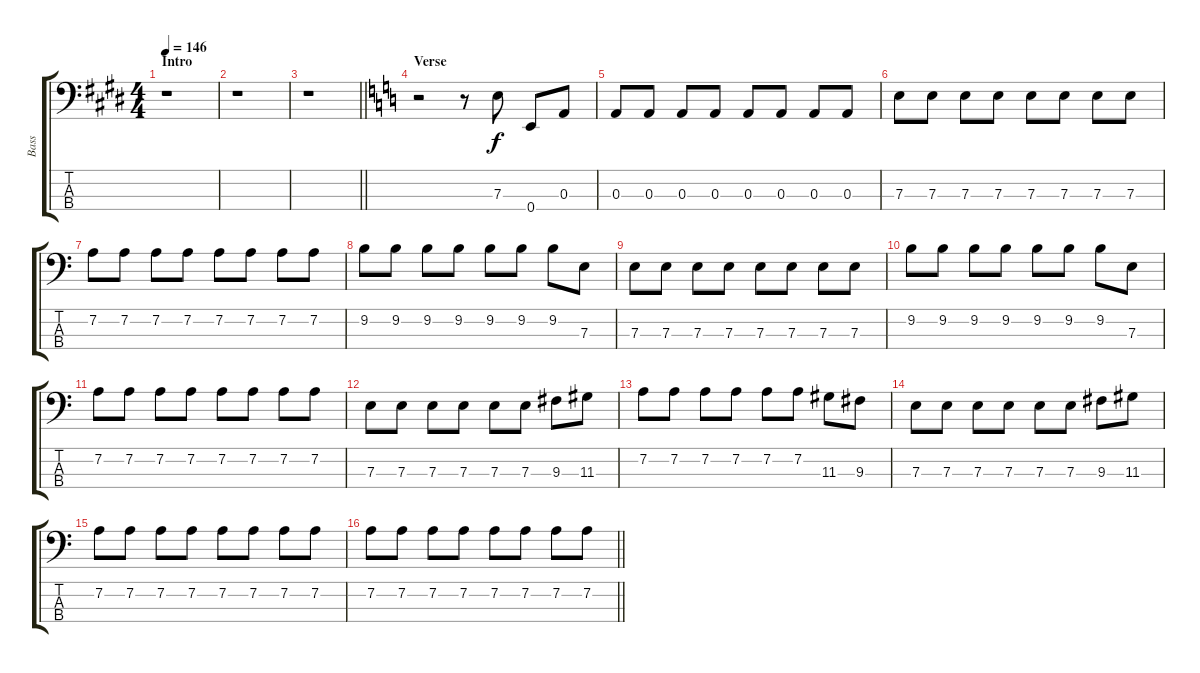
\track ("Bass" "Bass") {instrument electricbasspick}
\staff {score tabs}
\tuning (G2 D2 A1 E1) {hide}
\ts (4 4)
\section ("" "Intro")
\tempo 146
\clef f4
\ks e
r.1{dy f instrument electricbasspick} |
\ks c#minor
r.1 |
\barLineRight lightlight
r.1 |
\section ("" "Verse")
\ks c
r.2 r.8 7.3.8 0.4.8 0.3.8 |
0.3.8 0.3.8 0.3.8 0.3.8 0.3.8 0.3.8 0.3.8 0.3.8 |
7.3.8 7.3.8 7.3.8 7.3.8 7.3.8 7.3.8 7.3.8 7.3.8 |
7.2.8 7.2.8 7.2.8 7.2.8 7.2.8 7.2.8 7.2.8 7.2.8 |
9.2.8 9.2.8 9.2.8 9.2.8 9.2.8 9.2.8 9.2.8 7.3.8 |
7.3.8 7.3.8 7.3.8 7.3.8 7.3.8 7.3.8 7.3.8 7.3.8 |
9.2.8 9.2.8 9.2.8 9.2.8 9.2.8 9.2.8 9.2.8 7.3.8 |
7.2.8 7.2.8 7.2.8 7.2.8 7.2.8 7.2.8 7.2.8 7.2.8 |
7.3.8 7.3.8 7.3.8 7.3.8 7.3.8 7.3.8 9.3.8 11.3.8 |
7.2.8 7.2.8 7.2.8 7.2.8 7.2.8 7.2.8 11.3.8 9.3.8 |
7.3.8 7.3.8 7.3.8 7.3.8 7.3.8 7.3.8 9.3.8 11.3.8 |
7.2.8 7.2.8 7.2.8 7.2.8 7.2.8 7.2.8 7.2.8 7.2.8 |
\barLineRight lightlight
7.2.8 7.2.8 7.2.8 7.2.8 7.2.8 7.2.8 7.2.8 7.2.8
